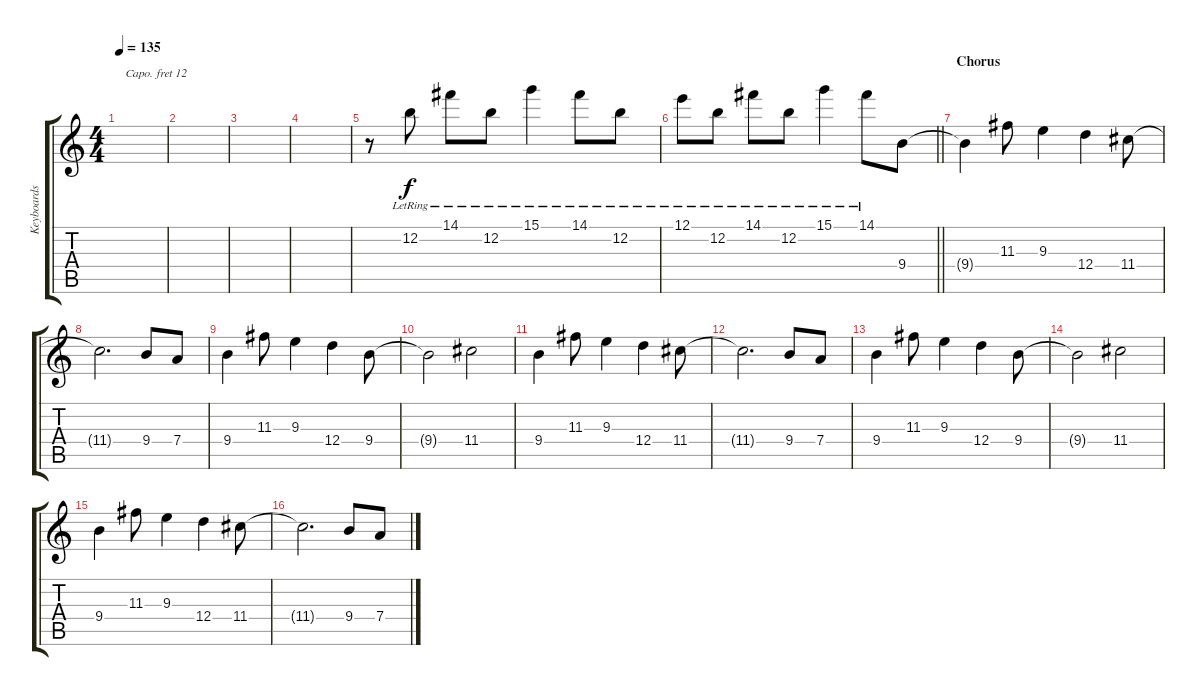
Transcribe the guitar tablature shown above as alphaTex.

\track ("Keyboards" "Keyboards") {instrument vibraphone}
\staff {score tabs}
\capo 12
\tuning (E4 B3 G3 D3 A2 E2) {hide}
\ts (4 4)
\tempo 135
\clef g2
\ks c
|
|
|
|
r.8 12.2{lr}.8 14.1{lr}.8 12.2{lr}.8 15.1{lr}.4 14.1{lr}.8 12.2{lr}.8 |
\barLineRight lightlight
12.1{lr}.8 12.2{lr}.8 14.1{lr}.8 12.2{lr}.8 15.1{lr}.4 14.1{lr}.8 9.4.8 |
\section ("" "Chorus")
9.4{t}.4 11.3.8 9.3.4 12.4.4 11.4.8 |
11.4{t}.2{d} 9.4.8 7.4.8 |
9.4.4 11.3.8 9.3.4 12.4.4 9.4.8 |
9.4{t}.2 11.4.2 |
9.4.4 11.3.8 9.3.4 12.4.4 11.4.8 |
11.4{t}.2{d} 9.4.8 7.4.8 |
9.4.4 11.3.8 9.3.4 12.4.4 9.4.8 |
9.4{t}.2 11.4.2 |
9.4.4 11.3.8 9.3.4 12.4.4 11.4.8 |
11.4{t}.2{d} 9.4.8 7.4.8
